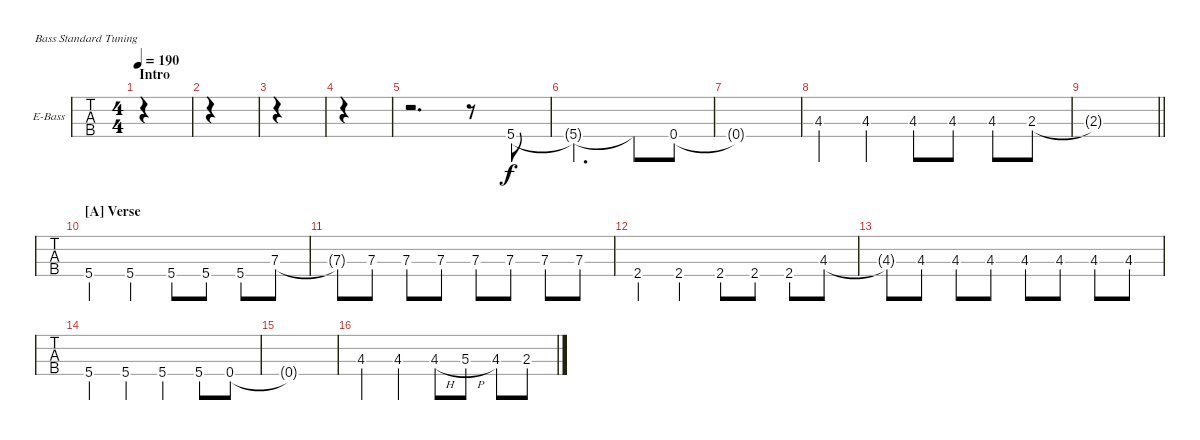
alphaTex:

\defaultSystemsLayout 4
\bracketExtendMode groupsimilarinstruments
\firstSystemTrackNameOrientation horizontal
\otherSystemsTrackNameOrientation horizontal
\track ("Akshay" "E-Bass") {instrument electricbassfinger}
\staff {tabs}
\tuning (G2 D2 A1 E1)
\ts (4 4)
\section ("" "Intro")
\tempo 190
\clef f4
\ks c
|
|
|
|
r.2{d} r.8 5.4.8 |
5.4{t}.2{d} 5.4{t}.8 0.4.8 |
0.4{t}.1 |
4.3.4 4.3.4 4.3.8 4.3.8 4.3.8 2.3.8 |
\barLineRight lightlight
2.3{t}.1 |
\section ("A" "Verse")
5.4.4 5.4.4 5.4.8 5.4.8 5.4.8 7.3.8 |
7.3{t}.8 7.3.8 7.3.8 7.3.8 7.3.8 7.3.8 7.3.8 7.3.8 |
2.4.4 2.4.4 2.4.8 2.4.8 2.4.8 4.3.8 |
4.3{t}.8 4.3.8 4.3.8 4.3.8 4.3.8 4.3.8 4.3.8 4.3.8 |
5.4.4 5.4.4 5.4.4 5.4.8 0.4.8 |
0.4{t}.1 |
4.3.4 4.3.4 4.3{h}.8 5.3{h}.8 4.3.8 2.3.8
